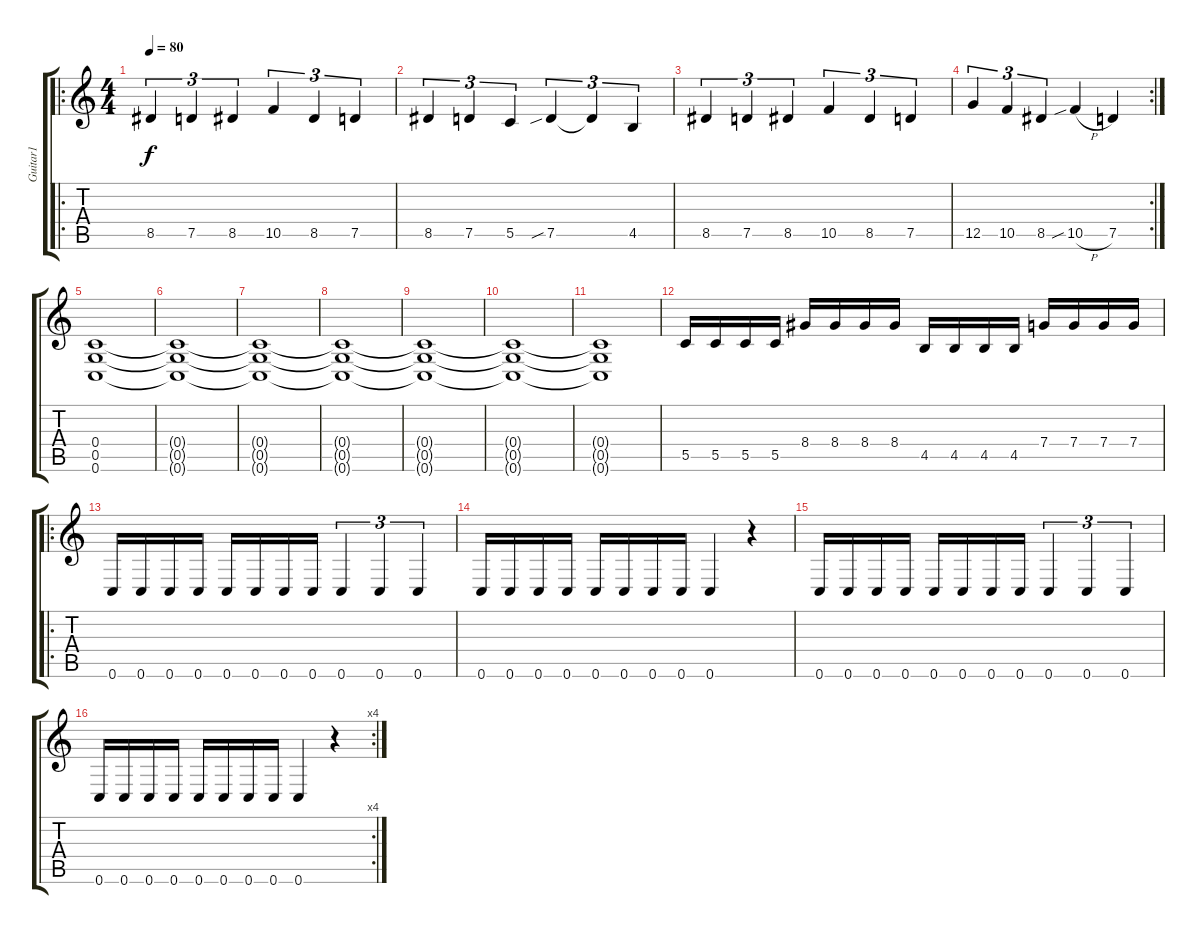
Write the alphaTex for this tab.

\track ("Guitar1" "Guitar1") {instrument distortionguitar}
\staff {score tabs}
\tuning (D4 A3 F3 C3 G2 C2) {hide}
\ro
\ts (4 4)
\tempo 80
\tempo 156
\tempo 80
\clef g2
\ks c
8.5.4{tu (3 2) dy f instrument distortionguitar} 7.5.4{tu (3 2)} 8.5.4{tu (3 2)} 10.5.4{tu (3 2)} 8.5.4{tu (3 2)} 7.5.4{tu (3 2)} |
8.5.4{tu (3 2)} 7.5.4{tu (3 2)} 5.5.4{tu (3 2)} 7.5{sib}.4{tu (3 2)} 7.5{t}.4{tu (3 2)} 4.5.4{tu (3 2)} |
8.5.4{tu (3 2)} 7.5.4{tu (3 2)} 8.5.4{tu (3 2)} 10.5.4{tu (3 2)} 8.5.4{tu (3 2)} 7.5.4{tu (3 2)} |
\rc 2
12.5.4{tu (3 2)} 10.5.4{tu (3 2)} 8.5.4{tu (3 2)} 10.5{sib h}.4 7.5.4 |
(0.4 0.5 0.6).1 |
(0.4{t} 0.5{t} 0.6{t}).1 |
(0.4{t} 0.5{t} 0.6{t}).1 |
(0.4{t} 0.5{t} 0.6{t}).1 |
(0.4{t} 0.5{t} 0.6{t}).1 |
(0.4{t} 0.5{t} 0.6{t}).1 |
(0.4{t} 0.5{t} 0.6{t}).1 |
5.5.16 5.5.16 5.5.16 5.5.16 8.4.16 8.4.16 8.4.16 8.4.16 4.5.16 4.5.16 4.5.16 4.5.16 7.4.16 7.4.16 7.4.16 7.4.16 |
\ro
0.6.16 0.6.16 0.6.16 0.6.16 0.6.16 0.6.16 0.6.16 0.6.16 0.6.4{tu (3 2)} 0.6.4{tu (3 2)} 0.6.4{tu (3 2)} |
0.6.16 0.6.16 0.6.16 0.6.16 0.6.16 0.6.16 0.6.16 0.6.16 0.6.4 r.4 |
0.6.16 0.6.16 0.6.16 0.6.16 0.6.16 0.6.16 0.6.16 0.6.16 0.6.4{tu (3 2)} 0.6.4{tu (3 2)} 0.6.4{tu (3 2)} |
\rc 4
0.6.16 0.6.16 0.6.16 0.6.16 0.6.16 0.6.16 0.6.16 0.6.16 0.6.4 r.4
